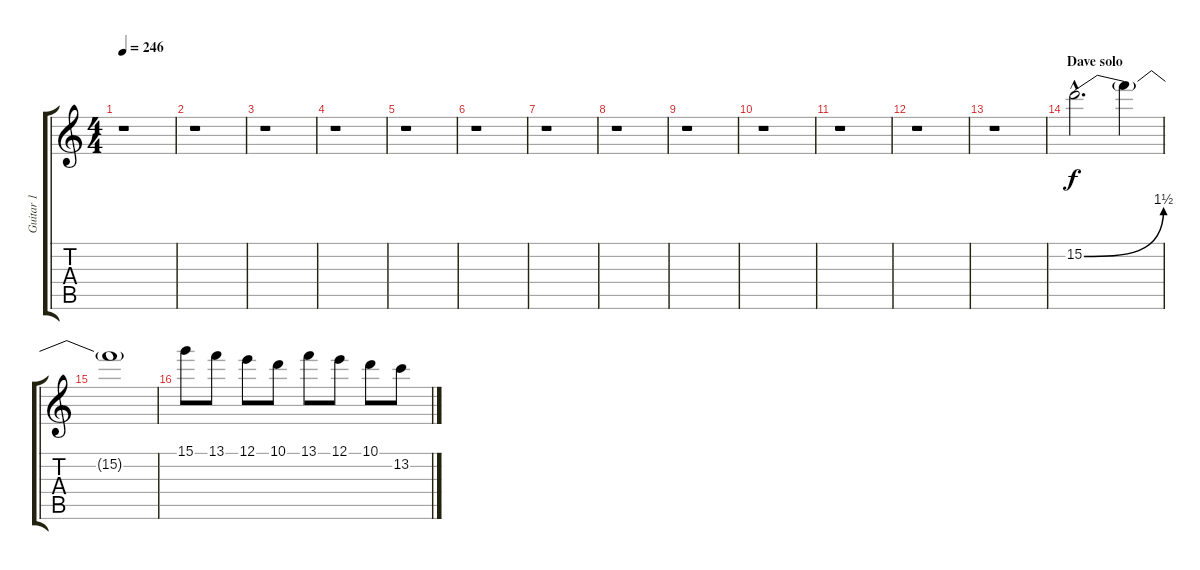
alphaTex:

\track ("Guitar 1" "Guitar 1") {instrument distortionguitar}
\staff {score tabs}
\tuning (E4 B3 G3 D3 A2 E2) {hide}
\ts (4 4)
\tempo 246
\clef g2
\ks c
r.1{dy f} |
r.1 |
r.1 |
r.1 |
r.1 |
r.1 |
r.1 |
r.1 |
r.1 |
r.1 |
r.1 |
r.1 |
r.1 |
\section ("" "Dave solo")
15.2{be (bend 0 0 60 6) hac}.2{d} 15.2{t}.4 |
15.2{t}.1 |
15.1.8 13.1.8 12.1.8 10.1.8 13.1.8 12.1.8 10.1.8 13.2.8
